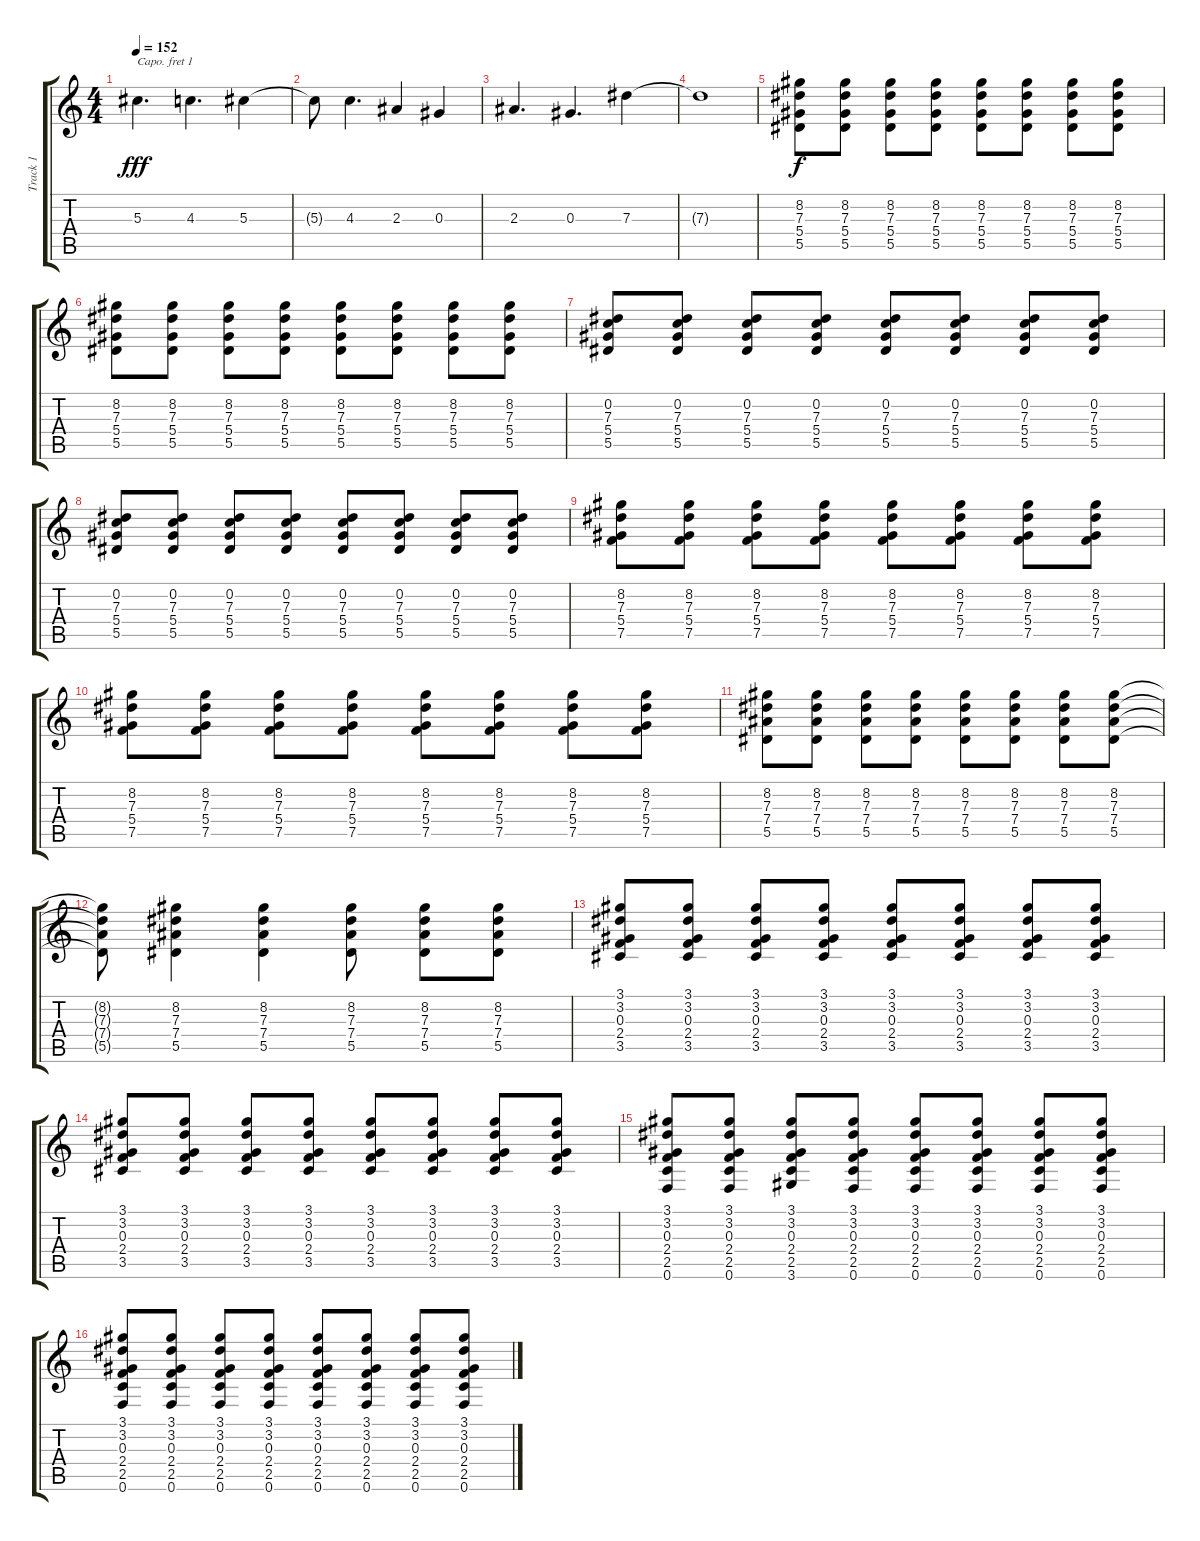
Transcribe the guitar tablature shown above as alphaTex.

\track ("Track 1" "Track 1") {instrument electricguitarclean}
\staff {score tabs}
\capo 1
\tuning (E4 B3 G3 D3 A2 E2) {hide}
\ts (4 4)
\tempo 152
\clef g2
\ks c
5.3.4{d dy fff} 4.3.4{d} 5.3.4 |
5.3{t}.8 4.3.4{d} 2.3.4 0.3.4 |
2.3.4{d} 0.3.4{d} 7.3.4 |
7.3{t}.1 |
(8.2 7.3 5.4 5.5).8{dy f} (8.2 7.3 5.4 5.5).8 (8.2 7.3 5.4 5.5).8 (8.2 7.3 5.4 5.5).8 (8.2 7.3 5.4 5.5).8 (8.2 7.3 5.4 5.5).8 (8.2 7.3 5.4 5.5).8 (8.2 7.3 5.4 5.5).8 |
(8.2 7.3 5.4 5.5).8 (8.2 7.3 5.4 5.5).8 (8.2 7.3 5.4 5.5).8 (8.2 7.3 5.4 5.5).8 (8.2 7.3 5.4 5.5).8 (8.2 7.3 5.4 5.5).8 (8.2 7.3 5.4 5.5).8 (8.2 7.3 5.4 5.5).8 |
(0.2 7.3 5.4 5.5).8 (0.2 7.3 5.4 5.5).8 (0.2 7.3 5.4 5.5).8 (0.2 7.3 5.4 5.5).8 (0.2 7.3 5.4 5.5).8 (0.2 7.3 5.4 5.5).8 (0.2 7.3 5.4 5.5).8 (0.2 7.3 5.4 5.5).8 |
(0.2 7.3 5.4 5.5).8 (0.2 7.3 5.4 5.5).8 (0.2 7.3 5.4 5.5).8 (0.2 7.3 5.4 5.5).8 (0.2 7.3 5.4 5.5).8 (0.2 7.3 5.4 5.5).8 (0.2 7.3 5.4 5.5).8 (0.2 7.3 5.4 5.5).8 |
(8.2 7.3 5.4 7.5).8 (8.2 7.3 5.4 7.5).8 (8.2 7.3 5.4 7.5).8 (8.2 7.3 5.4 7.5).8 (8.2 7.3 5.4 7.5).8 (8.2 7.3 5.4 7.5).8 (8.2 7.3 5.4 7.5).8 (8.2 7.3 5.4 7.5).8 |
(8.2 7.3 5.4 7.5).8 (8.2 7.3 5.4 7.5).8 (8.2 7.3 5.4 7.5).8 (8.2 7.3 5.4 7.5).8 (8.2 7.3 5.4 7.5).8 (8.2 7.3 5.4 7.5).8 (8.2 7.3 5.4 7.5).8 (8.2 7.3 5.4 7.5).8 |
(8.2 7.3 7.4 5.5).8 (8.2 7.3 7.4 5.5).8 (8.2 7.3 7.4 5.5).8 (8.2 7.3 7.4 5.5).8 (8.2 7.3 7.4 5.5).8 (8.2 7.3 7.4 5.5).8 (8.2 7.3 7.4 5.5).8 (8.2 7.3 7.4 5.5).8 |
(8.2{t} 7.3{t} 7.4{t} 5.5{t}).8 (8.2 7.3 7.4 5.5).4 (8.2 7.3 7.4 5.5).4 (8.2 7.3 7.4 5.5).8 (8.2 7.3 7.4 5.5).8 (8.2 7.3 7.4 5.5).8 |
(3.1 3.2 0.3 2.4 3.5).8 (3.1 3.2 0.3 2.4 3.5).8 (3.1 3.2 0.3 2.4 3.5).8 (3.1 3.2 0.3 2.4 3.5).8 (3.1 3.2 0.3 2.4 3.5).8 (3.1 3.2 0.3 2.4 3.5).8 (3.1 3.2 0.3 2.4 3.5).8 (3.1 3.2 0.3 2.4 3.5).8 |
(3.1 3.2 0.3 2.4 3.5).8 (3.1 3.2 0.3 2.4 3.5).8 (3.1 3.2 0.3 2.4 3.5).8 (3.1 3.2 0.3 2.4 3.5).8 (3.1 3.2 0.3 2.4 3.5).8 (3.1 3.2 0.3 2.4 3.5).8 (3.1 3.2 0.3 2.4 3.5).8 (3.1 3.2 0.3 2.4 3.5).8 |
(3.1 3.2 0.3 2.4 2.5 0.6).8 (3.1 3.2 0.3 2.4 2.5 0.6).8 (3.1 3.2 0.3 2.4 2.5 3.6).8 (3.1 3.2 0.3 2.4 2.5 0.6).8 (3.1 3.2 0.3 2.4 2.5 0.6).8 (3.1 3.2 0.3 2.4 2.5 0.6).8 (3.1 3.2 0.3 2.4 2.5 0.6).8 (3.1 3.2 0.3 2.4 2.5 0.6).8 |
(3.1 3.2 0.3 2.4 2.5 0.6).8 (3.1 3.2 0.3 2.4 2.5 0.6).8 (3.1 3.2 0.3 2.4 2.5 0.6).8 (3.1 3.2 0.3 2.4 2.5 0.6).8 (3.1 3.2 0.3 2.4 2.5 0.6).8 (3.1 3.2 0.3 2.4 2.5 0.6).8 (3.1 3.2 0.3 2.4 2.5 0.6).8 (3.1 3.2 0.3 2.4 2.5 0.6).8
